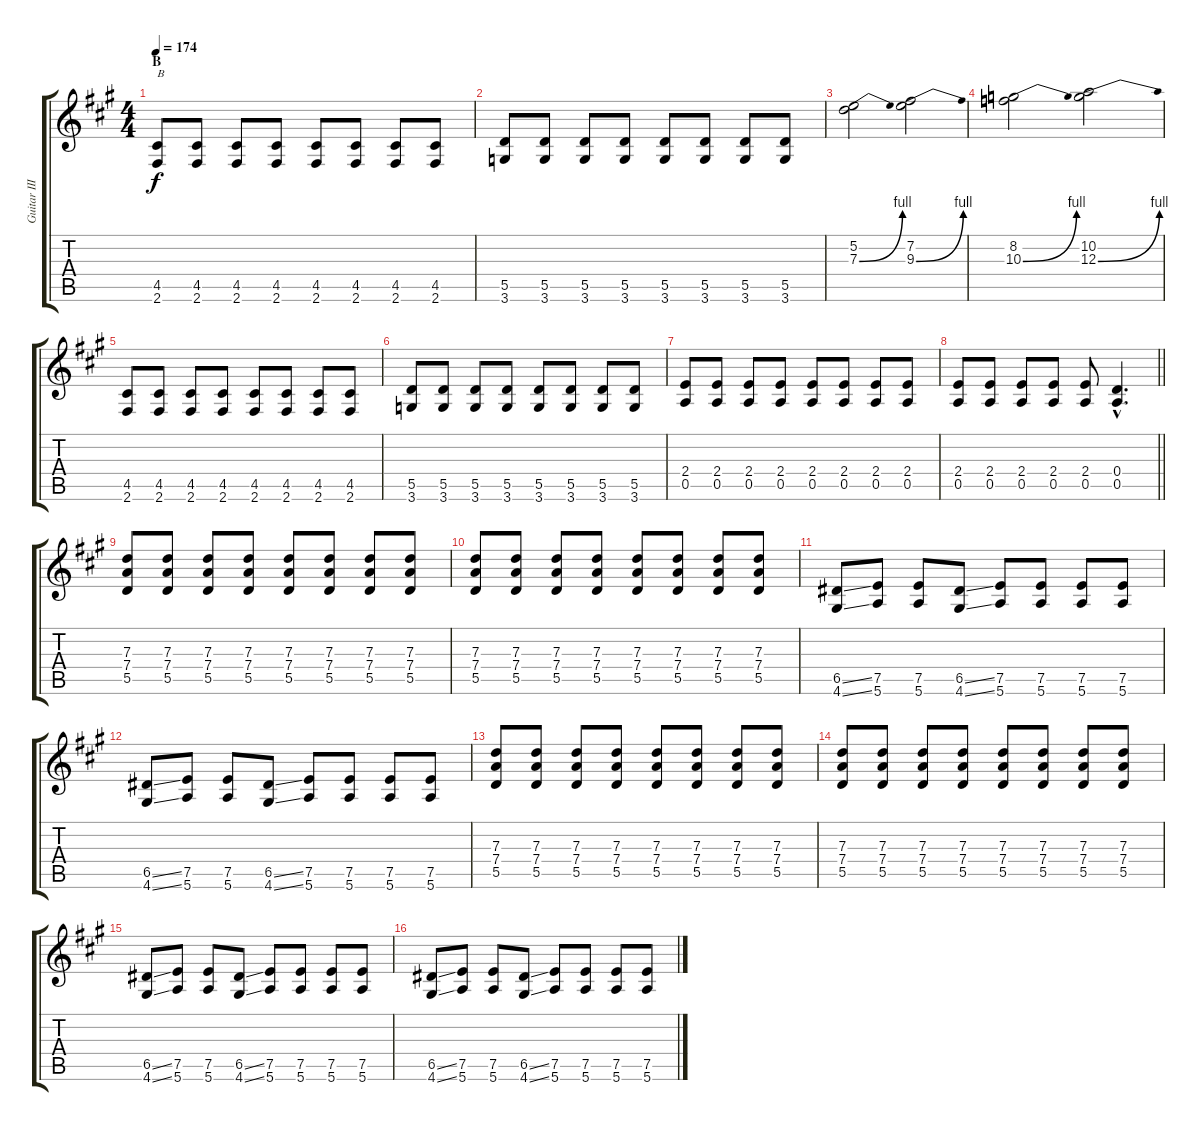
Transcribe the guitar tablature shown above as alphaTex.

\track ("Guitar III" "Guitar III") {instrument distortionguitar}
\staff {score tabs}
\tuning (E4 B3 G3 D3 A2 E2) {hide}
\ts (4 4)
\section ("" "B")
\tempo 174
\clef g2
\ks a
(4.5 2.6).8{txt "B" dy f} (4.5 2.6).8 (4.5 2.6).8 (4.5 2.6).8 (4.5 2.6).8 (4.5 2.6).8 (4.5 2.6).8 (4.5 2.6).8 |
(5.5 3.6).8 (5.5 3.6).8 (5.5 3.6).8 (5.5 3.6).8 (5.5 3.6).8 (5.5 3.6).8 (5.5 3.6).8 (5.5 3.6).8 |
(5.2 7.3{be (bend 0 0 60 4)}).2 (7.2 9.3{be (bend 0 0 60 4)}).2 |
(8.2 10.3{be (bend 0 0 60 4)}).2 (10.2 12.3{be (bend 0 0 60 4)}).2 |
(4.5 2.6).8 (4.5 2.6).8 (4.5 2.6).8 (4.5 2.6).8 (4.5 2.6).8 (4.5 2.6).8 (4.5 2.6).8 (4.5 2.6).8 |
(5.5 3.6).8 (5.5 3.6).8 (5.5 3.6).8 (5.5 3.6).8 (5.5 3.6).8 (5.5 3.6).8 (5.5 3.6).8 (5.5 3.6).8 |
(2.4 0.5).8 (2.4 0.5).8 (2.4 0.5).8 (2.4 0.5).8 (2.4 0.5).8 (2.4 0.5).8 (2.4 0.5).8 (2.4 0.5).8 |
\barLineRight lightlight
(2.4 0.5).8 (2.4 0.5).8 (2.4 0.5).8 (2.4 0.5).8 (2.4 0.5).8 (0.4{hac} 0.5{hac}).4{d} |
(7.3 7.4 5.5).8 (7.3 7.4 5.5).8 (7.3 7.4 5.5).8 (7.3 7.4 5.5).8 (7.3 7.4 5.5).8 (7.3 7.4 5.5).8 (7.3 7.4 5.5).8 (7.3 7.4 5.5).8 |
(7.3 7.4 5.5).8 (7.3 7.4 5.5).8 (7.3 7.4 5.5).8 (7.3 7.4 5.5).8 (7.3 7.4 5.5).8 (7.3 7.4 5.5).8 (7.3 7.4 5.5).8 (7.3 7.4 5.5).8 |
(6.5{ss} 4.6{ss}).8 (7.5 5.6).8 (7.5 5.6).8 (6.5{ss} 4.6{ss}).8 (7.5 5.6).8 (7.5 5.6).8 (7.5 5.6).8 (7.5 5.6).8 |
(6.5{ss} 4.6{ss}).8 (7.5 5.6).8 (7.5 5.6).8 (6.5{ss} 4.6{ss}).8 (7.5 5.6).8 (7.5 5.6).8 (7.5 5.6).8 (7.5 5.6).8 |
(7.3 7.4 5.5).8 (7.3 7.4 5.5).8 (7.3 7.4 5.5).8 (7.3 7.4 5.5).8 (7.3 7.4 5.5).8 (7.3 7.4 5.5).8 (7.3 7.4 5.5).8 (7.3 7.4 5.5).8 |
(7.3 7.4 5.5).8 (7.3 7.4 5.5).8 (7.3 7.4 5.5).8 (7.3 7.4 5.5).8 (7.3 7.4 5.5).8 (7.3 7.4 5.5).8 (7.3 7.4 5.5).8 (7.3 7.4 5.5).8 |
(6.5{ss} 4.6{ss}).8 (7.5 5.6).8 (7.5 5.6).8 (6.5{ss} 4.6{ss}).8 (7.5 5.6).8 (7.5 5.6).8 (7.5 5.6).8 (7.5 5.6).8 |
(6.5{ss} 4.6{ss}).8 (7.5 5.6).8 (7.5 5.6).8 (6.5{ss} 4.6{ss}).8 (7.5 5.6).8 (7.5 5.6).8 (7.5 5.6).8 (7.5 5.6).8
